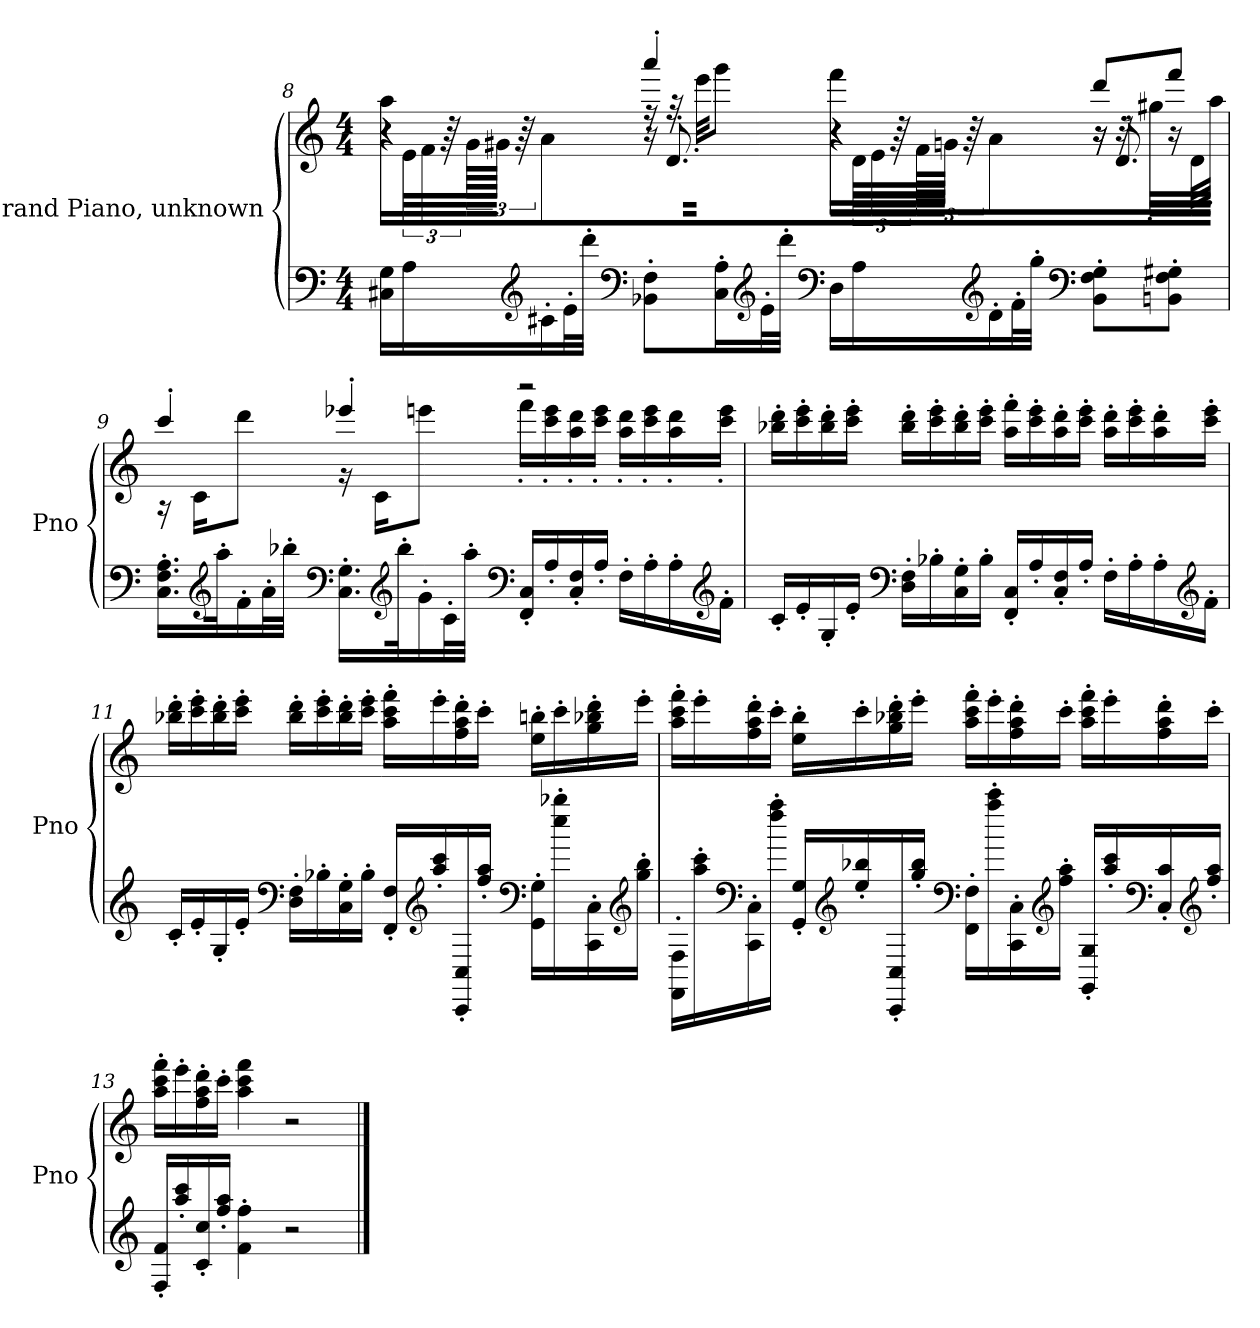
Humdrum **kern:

**kern	**kern
*part1	*part1
*staff2	*staff1
*I"Grand Piano, unknown	*
*I'Pno	*
!!LO:LB:g=z
*clefF4	*clefG2
*k[]	*k[]
*M4/4	*M4/4
=8	=8
*	*^
*	*	*^
16C#X\ 16G\LL	4r	16aa\LL	4r
16A\	.	96e\LL	.
.	.	96f\JJJJ	.
.	.	96r	.
.	.	96g\LLLL	.
.	.	96g#X\JJJJ	.
.	.	96r	.
*clefG2	*	*	*
16c#X'\	.	8a\	.
32e'\L	.	.	.
32ddd'\JJJ	.	.	.
*clefF4	*	*	*
8BB-X\' 8F\'L	4aaa'/	16r	16r
.	.	32r	8.d'/
.	.	32eee'\KKL	.
16C#\' 16A\'L	.	8ggg\J	.
*clefG2	*	*	*
32e'\L	.	.	.
32ddd'\JJJ	.	.	.
*clefF4	*	*	*
16D\LL	4r	16fff\LL	4r
16A\	.	96d\LL	.
.	.	96e\JJJJ	.
.	.	96r	.
.	.	96f\LLLL	.
.	.	96gn\JJJJ	.
.	.	96r	.
*clefG2	*	*	*
16d'\	.	8a\	.
32f'\L	.	.	.
32gg'\JJJ	.	.	.
*clefF4	*	*	*
8BB-\' 8F\' 8G\'L	8ddd/L	16r	16r
.	.	32r	8.d'/
.	.	32gg#X'\	.
8BBn\' 8F\' 8G#X\'J	8fff/J	16r	.
.	.	32d'\LLL	.
.	.	32aa'\JJJ	.
*	*	*v	*v
!!LO:LB:g=z
=9	=9	=9
16.C\' 16.F\' 16.A\'LL	4ccc'/	16r
.	.	16c\KL
*clefG2	*	*
32aa'\K	.	.
16f'\	.	8ddd\J
32a'\L	.	.
32bb-X'\JJJ	.	.
*clefF4	*	*
16.C\' 16.G\'LL	4eee-X'/	16r
.	.	16c\KL
*clefG2	*	*
32bb-'\K	.	.
16g'\	.	8eeen\J
32c'\L	.	.
32aa'\JJJ	.	.
*clefF4	*	*
16FF/' 16C/'LL	2r	16fff'\LL
16A'/	.	16ccc\' 16eee\'
16C/' 16F/'	.	16aa\' 16ddd\'
16A'/JJ	.	16ccc\' 16eee\'JJ
16F'\LL	.	16aa\' 16ddd\'LL
16A'\	.	16ccc\' 16eee\'
16A'\	.	16aa\' 16ddd\'
*clefG2	*	*
16f'\JJ	.	16ccc\' 16eee\'JJ
*	*v	*v
!!LO:LB:g=z
=10	=10
16c'/LL	16bb-X\' 16ddd\'LL
16e'/	16ccc\' 16eee\'
16G'/	16bb-\' 16ddd\'
16e'/JJ	16ccc\' 16eee\'JJ
*clefF4	*
16D\' 16F\'LL	16bb-\' 16ddd\'LL
16B-X'\	16ccc\' 16eee\'
16C\' 16G\'	16bb-\' 16ddd\'
16B-'\JJ	16ccc\' 16eee\'JJ
16FF/' 16C/'LL	16aa\' 16fff\'LL
16A'/	16ccc\' 16eee\'
16C/' 16F/'	16aa\' 16ddd\'
16A'/JJ	16ccc\' 16eee\'JJ
16F'\LL	16aa\' 16ddd\'LL
16A'\	16ccc\' 16eee\'
16A'\	16aa\' 16ddd\'
*clefG2	*
16f'\JJ	16ccc\' 16eee\'JJ
!!LO:PB:g=z
=11	=11
16c'/LL	16bb-X\' 16ddd\'LL
16e'/	16ccc\' 16eee\'
16G'/	16bb-\' 16ddd\'
16e'/JJ	16ccc\' 16eee\'JJ
*clefF4	*
16D\' 16F\'LL	16bb-\' 16ddd\'LL
16B-X'\	16ccc\' 16eee\'
16C\' 16G\'	16bb-\' 16ddd\'
16B-'\JJ	16ccc\' 16eee\'JJ
16FF/' 16F/'LL	16aa\' 16ccc\' 16fff\'LL
*clefG2	*
16aa/' 16ccc/'	16eee'\
16CC/' 16C/'	16ff\' 16aa\' 16ddd\'
16ff/' 16aa/'JJ	16ccc'\JJ
*clefF4	*
16GG\' 16G\'LL	16ee\' 16bbn\'LL
16ee\' 16bb-X\'	16ccc'\
16CC\' 16C\'	16gg\' 16bb-X\' 16ddd\'
*clefG2	*
16gg\' 16bb-\'JJ	16eee'\JJ
!!LO:LB:g=z
=12	=12
16FF\' 16F\'LL	16aa\' 16ccc\' 16fff\'LL
16aa\' 16ccc\'	16eee'\
*clefF4	*
16CC\' 16C\'	16ff\' 16aa\' 16ddd\'
16ff\' 16aa\'JJ	16ccc'\JJ
16GG/' 16G/'LL	16ee\' 16bb\'LL
*clefG2	*
16ee/' 16bb-X/'	16ccc'\
16CC/' 16C/'	16gg\' 16bb-X\' 16ddd\'
16gg/' 16bb-/'JJ	16eee'\JJ
*clefF4	*
16FF\' 16F\'LL	16aa\' 16ccc\' 16fff\'LL
16aa\' 16ccc\'	16eee'\
16CC\' 16C\'	16ff\' 16aa\' 16ddd\'
*clefG2	*
16ff\' 16aa\'JJ	16ccc'\JJ
16GG/' 16G/'LL	16aa\' 16ccc\' 16fff\'LL
16aa/' 16ccc/'	16eee'\
*clefF4	*
16C/' 16c/'	16ff\' 16aa\' 16ddd\'
*clefG2	*
16ff/' 16aa/'JJ	16ccc'\JJ
=13	=13
16F/' 16f/'LL	16aa\' 16ccc\' 16fff\'LL
16aa/' 16ccc/'	16eee'\
16c/' 16cc/'	16ff\' 16aa\' 16ddd\'
16ff/' 16aa/'JJ	16ccc'\JJ
4f\' 4ff\'	4aa\ 4ccc\ 4fff\
2r	2r
==	==
*-	*-
